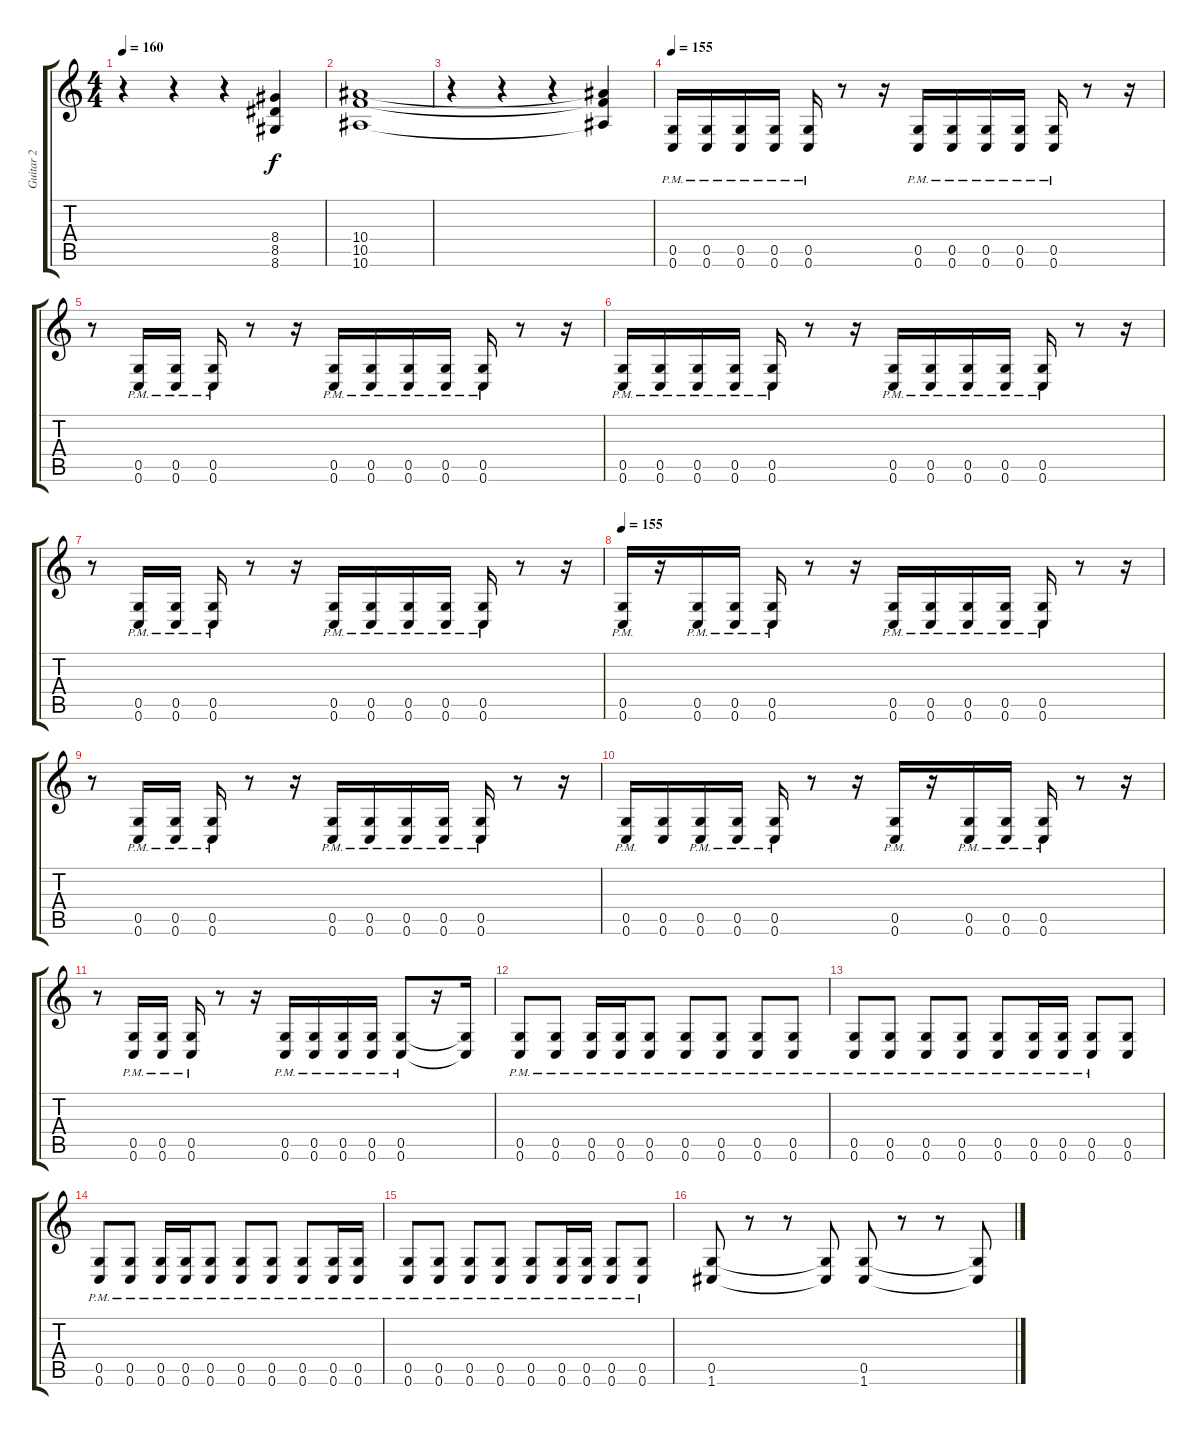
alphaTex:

\track ("Guitar 2" "Guitar 2") {instrument distortionguitar}
\staff {score tabs}
\tuning (D4 A3 F3 C3 G2 C2) {hide}
\ts (4 4)
\tempo 160
\clef g2
\ks c
r.4{dy f} r.4 r.4 (8.4{t} 8.5{t} 8.6{t}).4 |
(10.4 10.5 10.6).1 |
r.4 r.4 r.4 (10.4{t} 10.5{t} 10.6{t}).4 |
\tempo 155
(0.5{pm} 0.6{pm}).16 (0.5{pm} 0.6{pm}).16 (0.5{pm} 0.6{pm}).16 (0.5{pm} 0.6{pm}).16 (0.5{pm} 0.6{pm}).16 r.8 r.16 (0.5{pm} 0.6{pm}).16 (0.5{pm} 0.6{pm}).16 (0.5{pm} 0.6{pm}).16 (0.5{pm} 0.6{pm}).16 (0.5{pm} 0.6{pm}).16 r.8 r.16 |
r.8 (0.5{pm} 0.6{pm}).16 (0.5{pm} 0.6{pm}).16 (0.5{pm} 0.6{pm}).16 r.8 r.16 (0.5{pm} 0.6{pm}).16 (0.5{pm} 0.6{pm}).16 (0.5{pm} 0.6{pm}).16 (0.5{pm} 0.6{pm}).16 (0.5{pm} 0.6{pm}).16 r.8 r.16 |
(0.5{pm} 0.6{pm}).16 (0.5{pm} 0.6{pm}).16 (0.5{pm} 0.6{pm}).16 (0.5{pm} 0.6{pm}).16 (0.5{pm} 0.6{pm}).16 r.8 r.16 (0.5{pm} 0.6{pm}).16 (0.5{pm} 0.6{pm}).16 (0.5{pm} 0.6{pm}).16 (0.5{pm} 0.6{pm}).16 (0.5{pm} 0.6{pm}).16 r.8 r.16 |
r.8 (0.5{pm} 0.6{pm}).16 (0.5{pm} 0.6{pm}).16 (0.5{pm} 0.6{pm}).16 r.8 r.16 (0.5{pm} 0.6{pm}).16 (0.5{pm} 0.6{pm}).16 (0.5{pm} 0.6{pm}).16 (0.5{pm} 0.6{pm}).16 (0.5{pm} 0.6{pm}).16 r.8 r.16 |
\tempo 155
(0.5{pm} 0.6{pm}).16 r.16 (0.5{pm} 0.6{pm}).16 (0.5{pm} 0.6{pm}).16 (0.5{pm} 0.6{pm}).16 r.8 r.16 (0.5{pm} 0.6{pm}).16 (0.5{pm} 0.6{pm}).16 (0.5{pm} 0.6{pm}).16 (0.5{pm} 0.6{pm}).16 (0.5{pm} 0.6{pm}).16 r.8 r.16 |
r.8 (0.5{pm} 0.6{pm}).16 (0.5{pm} 0.6{pm}).16 (0.5{pm} 0.6{pm}).16 r.8 r.16 (0.5{pm} 0.6{pm}).16 (0.5{pm} 0.6{pm}).16 (0.5{pm} 0.6{pm}).16 (0.5{pm} 0.6{pm}).16 (0.5{pm} 0.6{pm}).16 r.8 r.16 |
(0.5{pm} 0.6{pm}).16 (0.5 0.6).16 (0.5{pm} 0.6{pm}).16 (0.5{pm} 0.6{pm}).16 (0.5{pm} 0.6{pm}).16 r.8 r.16 (0.5{pm} 0.6{pm}).16 r.16 (0.5{pm} 0.6{pm}).16 (0.5{pm} 0.6{pm}).16 (0.5{pm} 0.6{pm}).16 r.8 r.16 |
r.8 (0.5{pm} 0.6{pm}).16 (0.5{pm} 0.6{pm}).16 (0.5{pm} 0.6{pm}).16 r.8 r.16 (0.5{pm} 0.6{pm}).16 (0.5{pm} 0.6{pm}).16 (0.5{pm} 0.6{pm}).16 (0.5{pm} 0.6{pm}).16 (0.5{pm} 0.6{pm}).8 r.16 (0.5{t} 0.6{t}).16 |
(0.5{pm} 0.6{pm}).8 (0.5{pm} 0.6{pm}).8 (0.5{pm} 0.6{pm}).16 (0.5{pm} 0.6{pm}).16 (0.5{pm} 0.6{pm}).8 (0.5{pm} 0.6{pm}).8 (0.5{pm} 0.6{pm}).8 (0.5{pm} 0.6{pm}).8 (0.5{pm} 0.6{pm}).8 |
(0.5{pm} 0.6{pm}).8 (0.5{pm} 0.6{pm}).8 (0.5{pm} 0.6{pm}).8 (0.5{pm} 0.6{pm}).8 (0.5{pm} 0.6{pm}).8 (0.5{pm} 0.6{pm}).16 (0.5{pm} 0.6{pm}).16 (0.5{pm} 0.6{pm}).8 (0.5 0.6).8 |
(0.5{pm} 0.6{pm}).8 (0.5{pm} 0.6{pm}).8 (0.5{pm} 0.6{pm}).16 (0.5{pm} 0.6{pm}).16 (0.5{pm} 0.6{pm}).8 (0.5{pm} 0.6{pm}).8 (0.5{pm} 0.6{pm}).8 (0.5{pm} 0.6{pm}).8 (0.5{pm} 0.6{pm}).16 (0.5{pm} 0.6{pm}).16 |
(0.5{pm} 0.6{pm}).8 (0.5{pm} 0.6{pm}).8 (0.5{pm} 0.6{pm}).8 (0.5{pm} 0.6{pm}).8 (0.5{pm} 0.6{pm}).8 (0.5{pm} 0.6{pm}).16 (0.5{pm} 0.6{pm}).16 (0.5{pm} 0.6{pm}).8 (0.5{pm} 0.6).8 |
(0.5 1.6).8 r.8 r.8 (0.5{t} 1.6{t}).8 (0.5 1.6).8 r.8 r.8 (0.5{t} 1.6{t}).8
